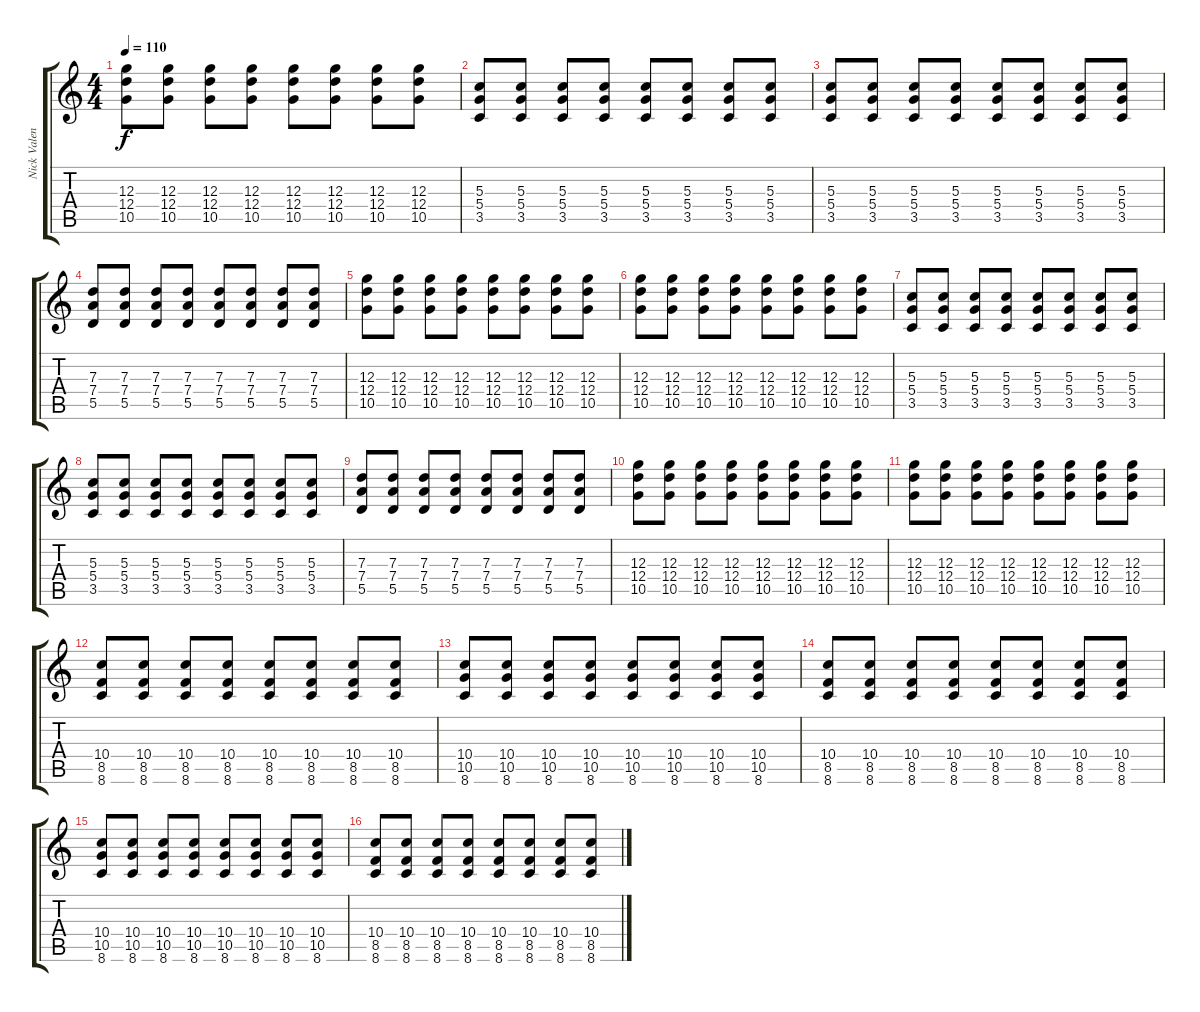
\track ("Nick Valensi" "Nick Valen") {instrument overdrivenguitar}
\staff {score tabs}
\tuning (E4 B3 G3 D3 A2 E2) {hide}
\ts (4 4)
\tempo 110
\clef g2
\ks c
(12.3 12.4 10.5).8{dy f} (12.3 12.4 10.5).8 (12.3 12.4 10.5).8 (12.3 12.4 10.5).8 (12.3 12.4 10.5).8 (12.3 12.4 10.5).8 (12.3 12.4 10.5).8 (12.3 12.4 10.5).8 |
(5.3 5.4 3.5).8 (5.3 5.4 3.5).8 (5.3 5.4 3.5).8 (5.3 5.4 3.5).8 (5.3 5.4 3.5).8 (5.3 5.4 3.5).8 (5.3 5.4 3.5).8 (5.3 5.4 3.5).8 |
(5.3 5.4 3.5).8 (5.3 5.4 3.5).8 (5.3 5.4 3.5).8 (5.3 5.4 3.5).8 (5.3 5.4 3.5).8 (5.3 5.4 3.5).8 (5.3 5.4 3.5).8 (5.3 5.4 3.5).8 |
(7.3 7.4 5.5).8 (7.3 7.4 5.5).8 (7.3 7.4 5.5).8 (7.3 7.4 5.5).8 (7.3 7.4 5.5).8 (7.3 7.4 5.5).8 (7.3 7.4 5.5).8 (7.3 7.4 5.5).8 |
(12.3 12.4 10.5).8 (12.3 12.4 10.5).8 (12.3 12.4 10.5).8 (12.3 12.4 10.5).8 (12.3 12.4 10.5).8 (12.3 12.4 10.5).8 (12.3 12.4 10.5).8 (12.3 12.4 10.5).8 |
(12.3 12.4 10.5).8 (12.3 12.4 10.5).8 (12.3 12.4 10.5).8 (12.3 12.4 10.5).8 (12.3 12.4 10.5).8 (12.3 12.4 10.5).8 (12.3 12.4 10.5).8 (12.3 12.4 10.5).8 |
(5.3 5.4 3.5).8 (5.3 5.4 3.5).8 (5.3 5.4 3.5).8 (5.3 5.4 3.5).8 (5.3 5.4 3.5).8 (5.3 5.4 3.5).8 (5.3 5.4 3.5).8 (5.3 5.4 3.5).8 |
(5.3 5.4 3.5).8 (5.3 5.4 3.5).8 (5.3 5.4 3.5).8 (5.3 5.4 3.5).8 (5.3 5.4 3.5).8 (5.3 5.4 3.5).8 (5.3 5.4 3.5).8 (5.3 5.4 3.5).8 |
(7.3 7.4 5.5).8 (7.3 7.4 5.5).8 (7.3 7.4 5.5).8 (7.3 7.4 5.5).8 (7.3 7.4 5.5).8 (7.3 7.4 5.5).8 (7.3 7.4 5.5).8 (7.3 7.4 5.5).8 |
(12.3 12.4 10.5).8 (12.3 12.4 10.5).8 (12.3 12.4 10.5).8 (12.3 12.4 10.5).8 (12.3 12.4 10.5).8 (12.3 12.4 10.5).8 (12.3 12.4 10.5).8 (12.3 12.4 10.5).8 |
(12.3 12.4 10.5).8 (12.3 12.4 10.5).8 (12.3 12.4 10.5).8 (12.3 12.4 10.5).8 (12.3 12.4 10.5).8 (12.3 12.4 10.5).8 (12.3 12.4 10.5).8 (12.3 12.4 10.5).8 |
(10.4 8.5 8.6).8 (10.4 8.5 8.6).8 (10.4 8.5 8.6).8 (10.4 8.5 8.6).8 (10.4 8.5 8.6).8 (10.4 8.5 8.6).8 (10.4 8.5 8.6).8 (10.4 8.5 8.6).8 |
(10.4 10.5 8.6).8 (10.4 10.5 8.6).8 (10.4 10.5 8.6).8 (10.4 10.5 8.6).8 (10.4 10.5 8.6).8 (10.4 10.5 8.6).8 (10.4 10.5 8.6).8 (10.4 10.5 8.6).8 |
(10.4 8.5 8.6).8 (10.4 8.5 8.6).8 (10.4 8.5 8.6).8 (10.4 8.5 8.6).8 (10.4 8.5 8.6).8 (10.4 8.5 8.6).8 (10.4 8.5 8.6).8 (10.4 8.5 8.6).8 |
(10.4 10.5 8.6).8 (10.4 10.5 8.6).8 (10.4 10.5 8.6).8 (10.4 10.5 8.6).8 (10.4 10.5 8.6).8 (10.4 10.5 8.6).8 (10.4 10.5 8.6).8 (10.4 10.5 8.6).8 |
(10.4 8.5 8.6).8 (10.4 8.5 8.6).8 (10.4 8.5 8.6).8 (10.4 8.5 8.6).8 (10.4 8.5 8.6).8 (10.4 8.5 8.6).8 (10.4 8.5 8.6).8 (10.4 8.5 8.6).8
